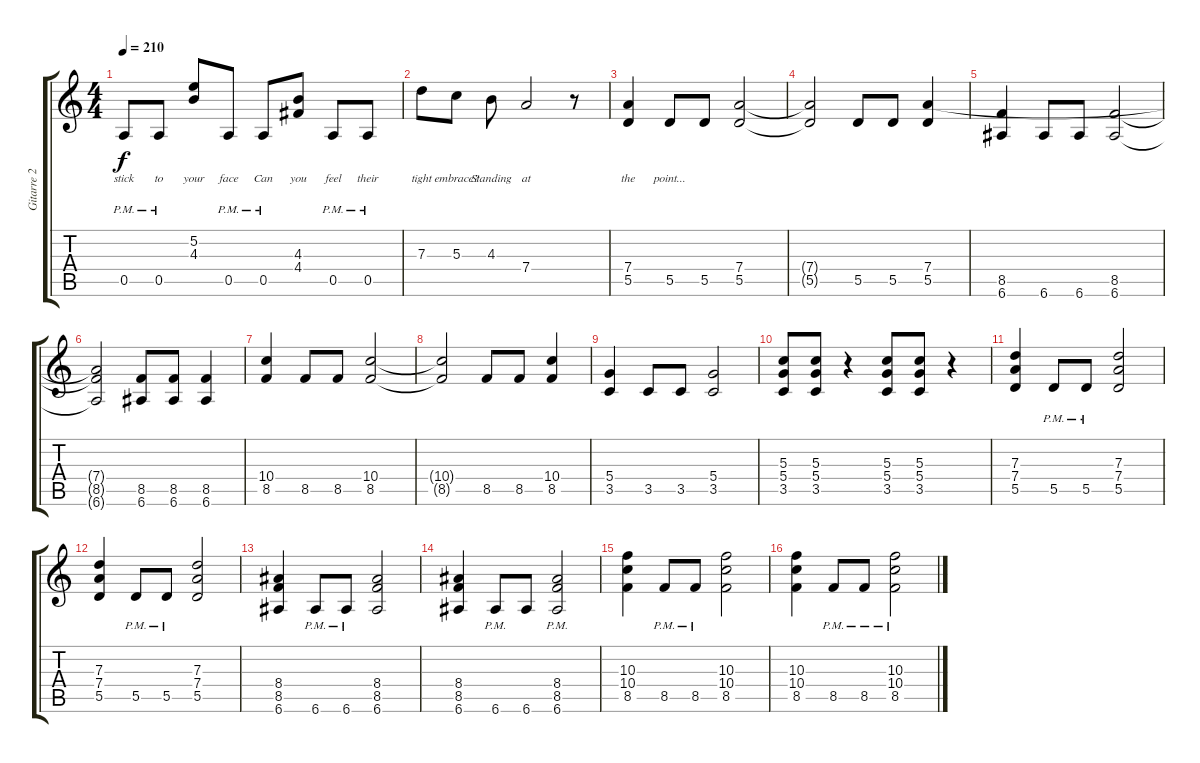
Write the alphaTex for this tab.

\track ("Gitarre 2" "Gitarre 2") {instrument overdrivenguitar}
\staff {score tabs}
\tuning (E4 B3 G3 D3 A2 E2) {hide}
\ts (4 4)
\tempo 210
\clef g2
\ks c
0.5{pm}.8{lyrics (0 "stick") lyrics (1 "") lyrics (2 "") lyrics (3 "") lyrics (4 "") dy f} 0.5{pm}.8{lyrics (0 "to") lyrics (1 "") lyrics (2 "") lyrics (3 "") lyrics (4 "")} (5.2 4.3).8{lyrics (0 "your") lyrics (1 "") lyrics (2 "") lyrics (3 "") lyrics (4 "")} 0.5{pm}.8{lyrics (0 "face") lyrics (1 "") lyrics (2 "") lyrics (3 "") lyrics (4 "")} 0.5{pm}.8{lyrics (0 "Can") lyrics (1 "") lyrics (2 "") lyrics (3 "") lyrics (4 "")} (4.3 4.4).8{lyrics (0 "you") lyrics (1 "") lyrics (2 "") lyrics (3 "") lyrics (4 "")} 0.5{pm}.8{lyrics (0 "feel") lyrics (1 "") lyrics (2 "") lyrics (3 "") lyrics (4 "")} 0.5{pm}.8{lyrics (0 "their") lyrics (1 "") lyrics (2 "") lyrics (3 "") lyrics (4 "")} |
7.3.8{lyrics (0 "tight") lyrics (1 "") lyrics (2 "") lyrics (3 "") lyrics (4 "")} 5.3.8{lyrics (0 "embrace?") lyrics (1 "") lyrics (2 "") lyrics (3 "") lyrics (4 "")} 4.3.8{lyrics (0 "Standing") lyrics (1 "") lyrics (2 "") lyrics (3 "") lyrics (4 "")} 7.4.2{lyrics (0 "at") lyrics (1 "") lyrics (2 "") lyrics (3 "") lyrics (4 "")} r.8 |
(7.4 5.5).4{lyrics (0 "the") lyrics (1 "") lyrics (2 "") lyrics (3 "") lyrics (4 "")} 5.5.8{lyrics (0 "point...") lyrics (1 "") lyrics (2 "") lyrics (3 "") lyrics (4 "")} 5.5.8 (7.4 5.5).2 |
(7.4{t} 5.5{t}).2 5.5.8 5.5.8 (7.4 5.5).4 |
(8.5 6.6).4 6.6.8 6.6.8 (8.5 6.6).2 |
(7.4{t} 8.5{t} 6.6{t}).2 (8.5 6.6).8 (8.5 6.6).8 (8.5 6.6).4 |
(10.4 8.5).4 8.5.8 8.5.8 (10.4 8.5).2 |
(10.4{t} 8.5{t}).2 8.5.8 8.5.8 (10.4 8.5).4 |
(5.4 3.5).4 3.5.8 3.5.8 (5.4 3.5).2 |
(5.3 5.4 3.5).8 (5.3 5.4 3.5).8 r.4 (5.3 5.4 3.5).8 (5.3 5.4 3.5).8 r.4 |
(7.3 7.4 5.5).4 5.5{pm}.8 5.5{pm}.8 (7.3 7.4 5.5).2 |
(7.3 7.4 5.5).4 5.5{pm}.8 5.5{pm}.8 (7.3 7.4 5.5).2 |
(8.4 8.5 6.6).4 6.6{pm}.8 6.6{pm}.8 (8.4 8.5 6.6).2 |
(8.4 8.5 6.6).4 6.6{pm}.8 6.6.8 (8.4 8.5{pm} 6.6).2 |
(10.3 10.4 8.5).4 8.5{pm}.8 8.5{pm}.8 (10.3 10.4 8.5).2 |
(10.3 10.4 8.5).4 8.5{pm}.8 8.5{pm}.8 (10.3 10.4 8.5{pm}).2
